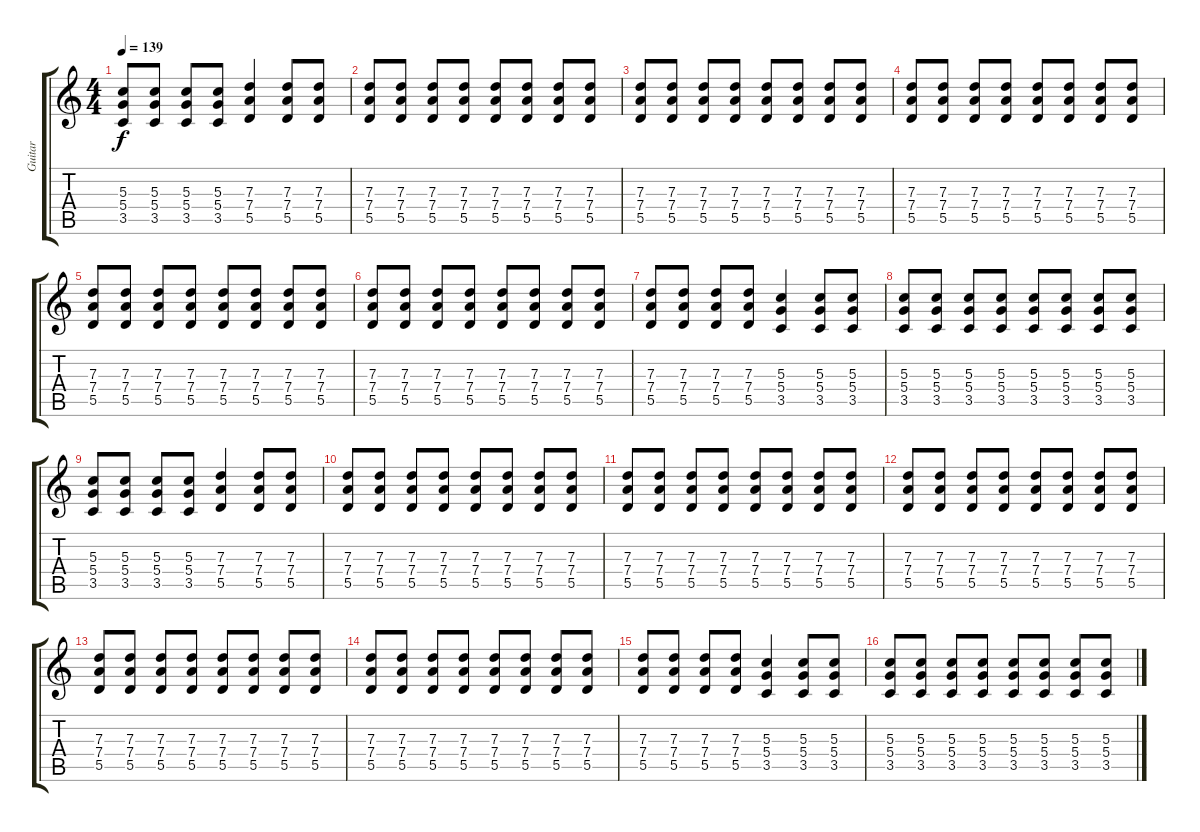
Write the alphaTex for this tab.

\track ("Guitar" "Guitar") {instrument electricguitarmuted}
\staff {score tabs}
\tuning (E4 B3 G3 D3 A2 E2) {hide}
\ts (4 4)
\tempo 139
\clef g2
\ks c
(5.3 5.4 3.5).8{dy f} (5.3 5.4 3.5).8 (5.3 5.4 3.5).8 (5.3 5.4 3.5).8 (7.3 7.4 5.5).4 (7.3 7.4 5.5).8 (7.3 7.4 5.5).8 |
(7.3 7.4 5.5).8 (7.3 7.4 5.5).8 (7.3 7.4 5.5).8 (7.3 7.4 5.5).8 (7.3 7.4 5.5).8 (7.3 7.4 5.5).8 (7.3 7.4 5.5).8 (7.3 7.4 5.5).8 |
(7.3 7.4 5.5).8 (7.3 7.4 5.5).8 (7.3 7.4 5.5).8 (7.3 7.4 5.5).8 (7.3 7.4 5.5).8 (7.3 7.4 5.5).8 (7.3 7.4 5.5).8 (7.3 7.4 5.5).8 |
(7.3 7.4 5.5).8 (7.3 7.4 5.5).8 (7.3 7.4 5.5).8 (7.3 7.4 5.5).8 (7.3 7.4 5.5).8 (7.3 7.4 5.5).8 (7.3 7.4 5.5).8 (7.3 7.4 5.5).8 |
(7.3 7.4 5.5).8 (7.3 7.4 5.5).8 (7.3 7.4 5.5).8 (7.3 7.4 5.5).8 (7.3 7.4 5.5).8 (7.3 7.4 5.5).8 (7.3 7.4 5.5).8 (7.3 7.4 5.5).8 |
(7.3 7.4 5.5).8 (7.3 7.4 5.5).8 (7.3 7.4 5.5).8 (7.3 7.4 5.5).8 (7.3 7.4 5.5).8 (7.3 7.4 5.5).8 (7.3 7.4 5.5).8 (7.3 7.4 5.5).8 |
(7.3 7.4 5.5).8 (7.3 7.4 5.5).8 (7.3 7.4 5.5).8 (7.3 7.4 5.5).8 (5.3 5.4 3.5).4 (5.3 5.4 3.5).8 (5.3 5.4 3.5).8 |
(5.3 5.4 3.5).8 (5.3 5.4 3.5).8 (5.3 5.4 3.5).8 (5.3 5.4 3.5).8 (5.3 5.4 3.5).8 (5.3 5.4 3.5).8 (5.3 5.4 3.5).8 (5.3 5.4 3.5).8 |
(5.3 5.4 3.5).8 (5.3 5.4 3.5).8 (5.3 5.4 3.5).8 (5.3 5.4 3.5).8 (7.3 7.4 5.5).4 (7.3 7.4 5.5).8 (7.3 7.4 5.5).8 |
(7.3 7.4 5.5).8 (7.3 7.4 5.5).8 (7.3 7.4 5.5).8 (7.3 7.4 5.5).8 (7.3 7.4 5.5).8 (7.3 7.4 5.5).8 (7.3 7.4 5.5).8 (7.3 7.4 5.5).8 |
(7.3 7.4 5.5).8 (7.3 7.4 5.5).8 (7.3 7.4 5.5).8 (7.3 7.4 5.5).8 (7.3 7.4 5.5).8 (7.3 7.4 5.5).8 (7.3 7.4 5.5).8 (7.3 7.4 5.5).8 |
(7.3 7.4 5.5).8 (7.3 7.4 5.5).8 (7.3 7.4 5.5).8 (7.3 7.4 5.5).8 (7.3 7.4 5.5).8 (7.3 7.4 5.5).8 (7.3 7.4 5.5).8 (7.3 7.4 5.5).8 |
(7.3 7.4 5.5).8 (7.3 7.4 5.5).8 (7.3 7.4 5.5).8 (7.3 7.4 5.5).8 (7.3 7.4 5.5).8 (7.3 7.4 5.5).8 (7.3 7.4 5.5).8 (7.3 7.4 5.5).8 |
(7.3 7.4 5.5).8 (7.3 7.4 5.5).8 (7.3 7.4 5.5).8 (7.3 7.4 5.5).8 (7.3 7.4 5.5).8 (7.3 7.4 5.5).8 (7.3 7.4 5.5).8 (7.3 7.4 5.5).8 |
(7.3 7.4 5.5).8 (7.3 7.4 5.5).8 (7.3 7.4 5.5).8 (7.3 7.4 5.5).8 (5.3 5.4 3.5).4 (5.3 5.4 3.5).8 (5.3 5.4 3.5).8 |
(5.3 5.4 3.5).8 (5.3 5.4 3.5).8 (5.3 5.4 3.5).8 (5.3 5.4 3.5).8 (5.3 5.4 3.5).8 (5.3 5.4 3.5).8 (5.3 5.4 3.5).8 (5.3 5.4 3.5).8
